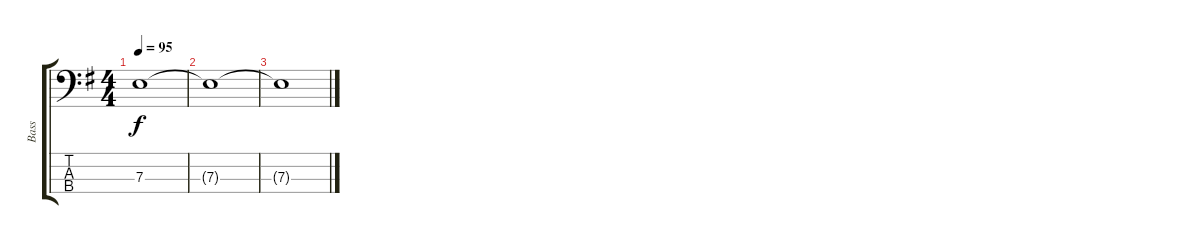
\track ("Bass" "Bass") {instrument electricbasspick}
\staff {score tabs}
\tuning (G2 D2 A1 D1) {hide}
\ts (4 4)
\tempo 95
\clef f4
\ks g
7.3{t}.1{dy f} |
7.3{t}.1 |
7.3{t}.1
